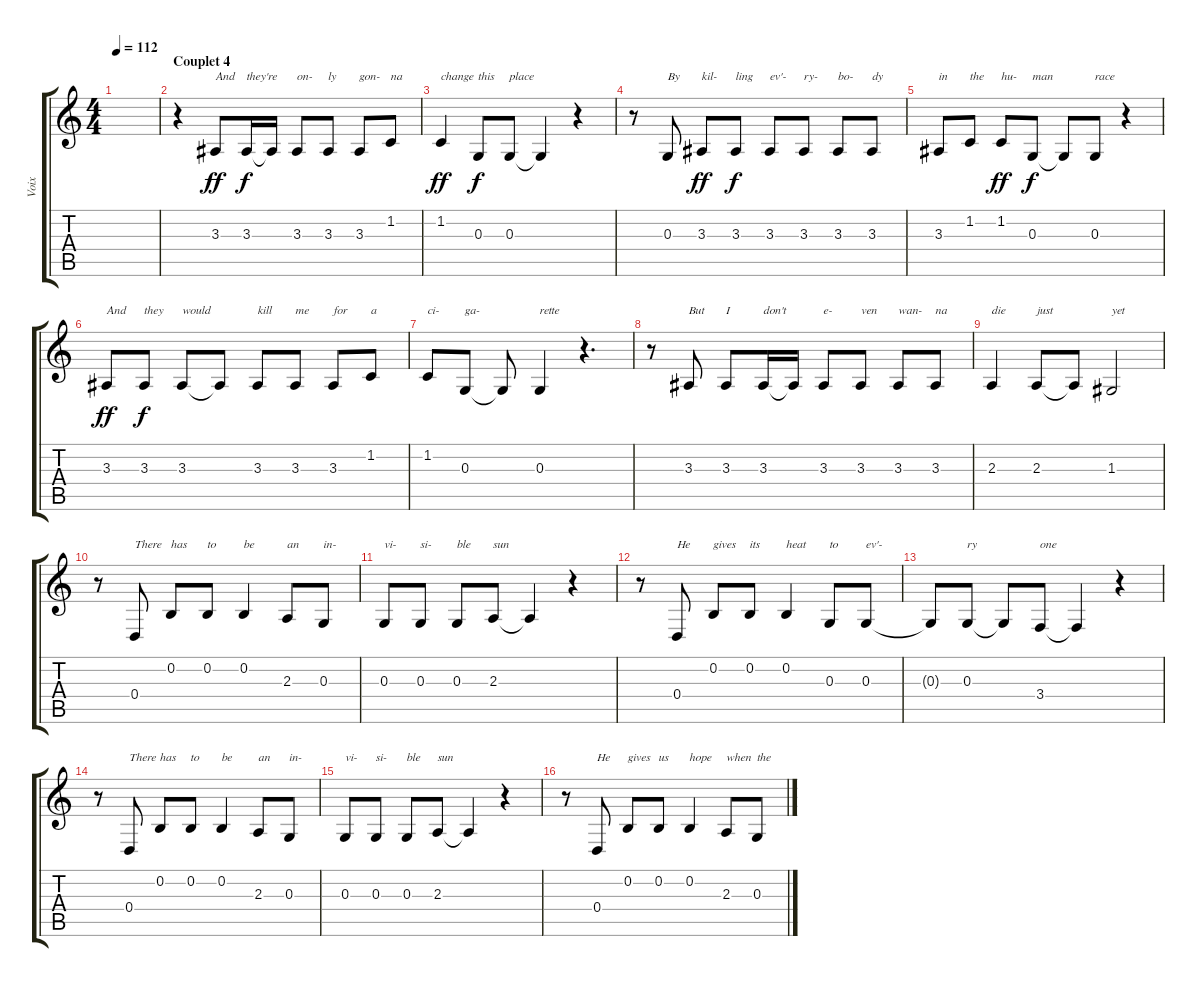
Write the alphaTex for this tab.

\track ("Voix" "Voix") {instrument clarinet}
\staff {score tabs}
\tuning (E4 B3 G3 D3 A2 E2) {hide}
\ts (4 4)
\tempo 112
\clef g2
\ks c
|
\section ("" "Couplet 4")
r.4 3.3.8{txt "And" dy ff} 3.3.16{txt "they're" dy f} 3.3{t}.16 3.3.8{txt "on-"} 3.3.8{txt "ly"} 3.3.8{txt "gon-"} 1.2.8{txt "na"} |
1.2.4{txt "change" dy ff} 0.3.8{txt "this" dy f} 0.3.8{txt "place"} 0.3{t}.4 r.4 |
r.8 0.3.8{txt "By"} 3.3.8{txt "kil-" dy ff} 3.3.8{txt "ling" dy f} 3.3.8{txt "ev'-"} 3.3.8{txt "ry-"} 3.3.8{txt "bo-"} 3.3.8{txt "dy"} |
3.3.8{txt "in"} 1.2.8{txt "the"} 1.2.8{txt "hu-" dy ff} 0.3.8{txt "man" dy f} 0.3{t}.8 0.3.8{txt "race"} r.4 |
3.3.8{txt "And" dy ff} 3.3.8{txt "they" dy f} 3.3.8{txt "would"} 3.3{t}.8 3.3.8{txt "kill"} 3.3.8{txt "me"} 3.3.8{txt "for"} 1.2.8{txt "a"} |
1.2.8{txt "ci-"} 0.3.8{txt "ga-"} 0.3{t}.8 0.3.4{txt "rette"} r.4{d} |
r.8 3.3.8{txt "But"} 3.3.8{txt "I"} 3.3.16{txt "don't"} 3.3{t}.16 3.3.8{txt "e-"} 3.3.8{txt "ven"} 3.3.8{txt "wan-"} 3.3.8{txt "na"} |
2.3.4{txt "die"} 2.3.8{txt "just"} 2.3{t}.8 1.3.2{txt "yet"} |
r.8 0.4.8{txt "There"} 0.2.8{txt "has"} 0.2.8{txt "to"} 0.2.4{txt "be"} 2.3.8{txt "an"} 0.3.8{txt "in-"} |
0.3.8{txt "vi-"} 0.3.8{txt "si-"} 0.3.8{txt "ble"} 2.3.8{txt "sun"} 2.3{t}.4 r.4 |
r.8 0.4.8{txt "He"} 0.2.8{txt "gives"} 0.2.8{txt "its"} 0.2.4{txt "heat"} 0.3.8{txt "to"} 0.3.8{txt "ev'-"} |
0.3{t}.8 0.3.8{txt "ry"} 0.3{t}.8 3.4.8{txt "one"} 3.4{t}.4 r.4 |
r.8 0.4.8{txt "There"} 0.2.8{txt "has"} 0.2.8{txt "to"} 0.2.4{txt "be"} 2.3.8{txt "an"} 0.3.8{txt "in-"} |
0.3.8{txt "vi-"} 0.3.8{txt "si-"} 0.3.8{txt "ble"} 2.3.8{txt "sun"} 2.3{t}.4 r.4 |
r.8 0.4.8{txt "He"} 0.2.8{txt "gives"} 0.2.8{txt "us"} 0.2.4{txt "hope"} 2.3.8{txt "when"} 0.3.8{txt "the"}
